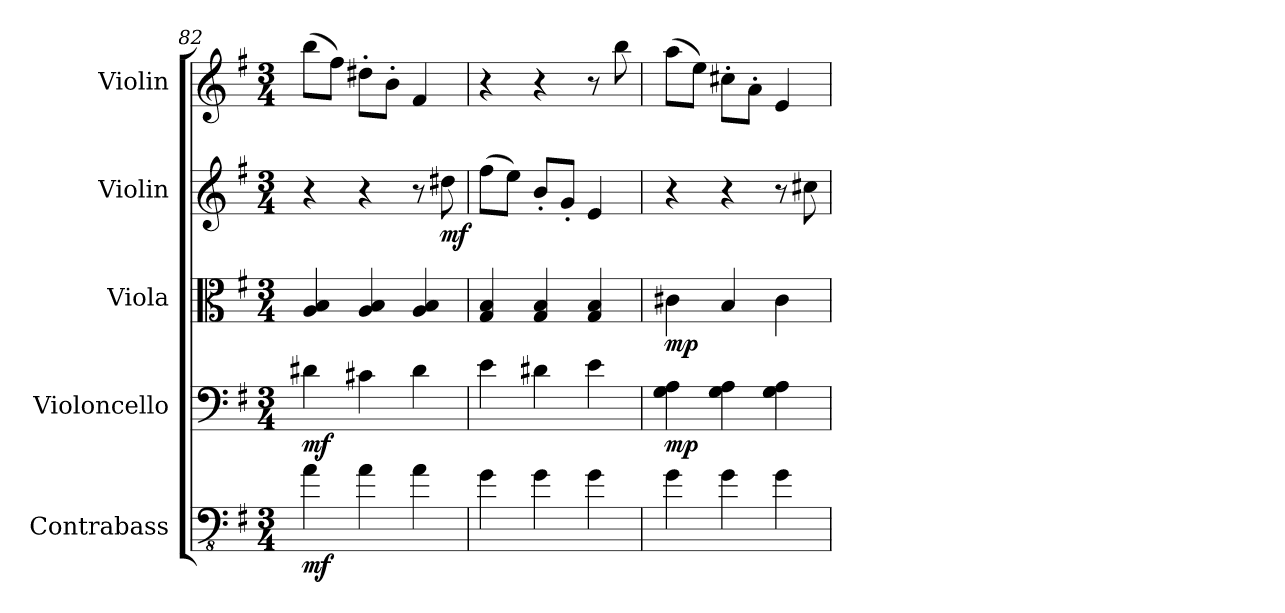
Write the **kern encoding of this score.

**kern	**dynam	**kern	**dynam	**kern	**dynam	**kern	**dynam	**kern
*part5	*part5	*part4	*part4	*part3	*part3	*part2	*part2	*part1
*staff5	*staff5	*staff4	*staff4	*staff3	*staff3	*staff2	*staff2	*staff1
*I"Contrabass	*	*I"Violoncello	*	*I"Viola	*	*I"Violin	*	*I"Violin
*I'Cb.	*	*I'Vc.	*	*I'Vla.	*	*I'Vln.	*	*I'Vln.
*clefFv4	*	*clefF4	*	*clefC3	*	*clefG2	*	*clefG2
*ITrd7c12	*	*	*	*	*	*	*	*
*k[f#]	*	*k[f#]	*	*k[f#]	*	*k[f#]	*	*k[f#]
*M3/4	*	*M3/4	*	*M3/4	*	*M3/4	*	*M3/4
=82	=82	=82	=82	=82	=82	=82	=82	=82
!	!LO:DY:b	!	!LO:DY:b	!	!	!	!	!
4AA\	mf	4d#X\	mf	4A/ 4B/	.	4r	.	(8bb\L
.	.	.	.	.	.	.	.	8ff#\J)
4AA\	.	4c#X\	.	4A/ 4B/	.	4r	.	8dd#X'\L
.	.	.	.	.	.	.	.	8b'\J
4AA\	.	4d#\	.	4A/ 4B/	.	8r	.	4f#/
!	!	!	!	!	!	!	!LO:DY:b	!
.	.	.	.	.	.	8dd#X\	mf	.
=83	=83	=83	=83	=83	=83	=83	=83	=83
4GG\	.	4e\	.	4G/ 4B/	.	(8ff#\L	.	4r
.	.	.	.	.	.	8ee\J)	.	.
4GG\	.	4d#X\	.	4G/ 4B/	.	8b'/L	.	4r
.	.	.	.	.	.	8g'/J	.	.
4GG\	.	4e\	.	4G/ 4B/	.	4e/	.	8r
.	.	.	.	.	.	.	.	8bb\
=84	=84	=84	=84	=84	=84	=84	=84	=84
!	!	!	!LO:DY:b	!	!LO:DY:b	!	!	!
4GG\	.	4G\ 4A\	mp	4c#X\	mp	4r	.	(8aa\L
.	.	.	.	.	.	.	.	8ee\J)
4GG\	.	4G\ 4A\	.	4B/	.	4r	.	8cc#X'\L
.	.	.	.	.	.	.	.	8a'\J
4GG\	.	4G\ 4A\	.	4c#\	.	8r	.	4e/
.	.	.	.	.	.	8cc#X\	.	.
=	=	=	=	=	=	=	=	=
*-	*-	*-	*-	*-	*-	*-	*-	*-
